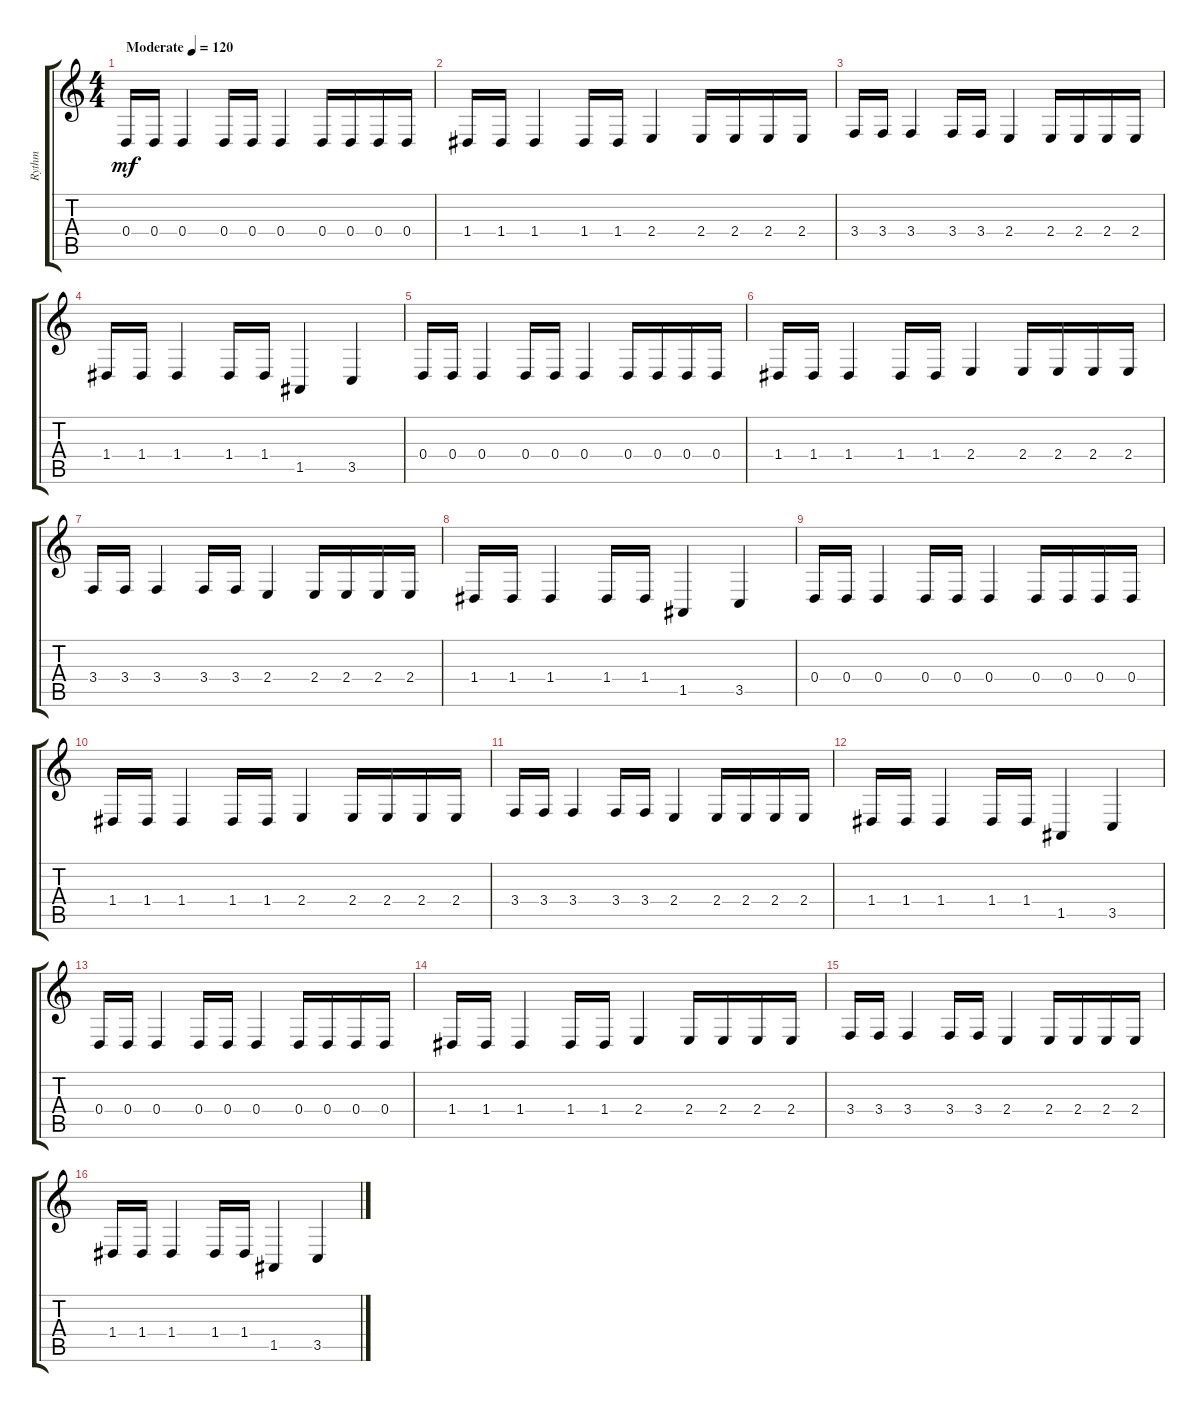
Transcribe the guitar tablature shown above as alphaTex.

\track ("Rythm" "Rythm") {instrument acousticgrandpiano}
\staff {score tabs}
\tuning (E4 B3 G3 D3 A2 E2) {hide}
\ts (4 4)
\tempo (120 "Moderate")
\clef g2
\ks c
0.4.16{dy mf instrument acousticgrandpiano} 0.4.16 0.4.4 0.4.16 0.4.16 0.4.4 0.4.16 0.4.16 0.4.16 0.4.16 |
1.4.16 1.4.16 1.4.4 1.4.16 1.4.16 2.4.4 2.4.16 2.4.16 2.4.16 2.4.16 |
3.4.16 3.4.16 3.4.4 3.4.16 3.4.16 2.4.4 2.4.16 2.4.16 2.4.16 2.4.16 |
1.4.16 1.4.16 1.4.4 1.4.16 1.4.16 1.5.4 3.5.4 |
0.4.16 0.4.16 0.4.4 0.4.16 0.4.16 0.4.4 0.4.16 0.4.16 0.4.16 0.4.16 |
1.4.16 1.4.16 1.4.4 1.4.16 1.4.16 2.4.4 2.4.16 2.4.16 2.4.16 2.4.16 |
3.4.16 3.4.16 3.4.4 3.4.16 3.4.16 2.4.4 2.4.16 2.4.16 2.4.16 2.4.16 |
1.4.16 1.4.16 1.4.4 1.4.16 1.4.16 1.5.4 3.5.4 |
0.4.16 0.4.16 0.4.4 0.4.16 0.4.16 0.4.4 0.4.16 0.4.16 0.4.16 0.4.16 |
1.4.16 1.4.16 1.4.4 1.4.16 1.4.16 2.4.4 2.4.16 2.4.16 2.4.16 2.4.16 |
3.4.16 3.4.16 3.4.4 3.4.16 3.4.16 2.4.4 2.4.16 2.4.16 2.4.16 2.4.16 |
1.4.16 1.4.16 1.4.4 1.4.16 1.4.16 1.5.4 3.5.4 |
0.4.16 0.4.16 0.4.4 0.4.16 0.4.16 0.4.4 0.4.16 0.4.16 0.4.16 0.4.16 |
1.4.16 1.4.16 1.4.4 1.4.16 1.4.16 2.4.4 2.4.16 2.4.16 2.4.16 2.4.16 |
3.4.16 3.4.16 3.4.4 3.4.16 3.4.16 2.4.4 2.4.16 2.4.16 2.4.16 2.4.16 |
1.4.16 1.4.16 1.4.4 1.4.16 1.4.16 1.5.4 3.5.4
